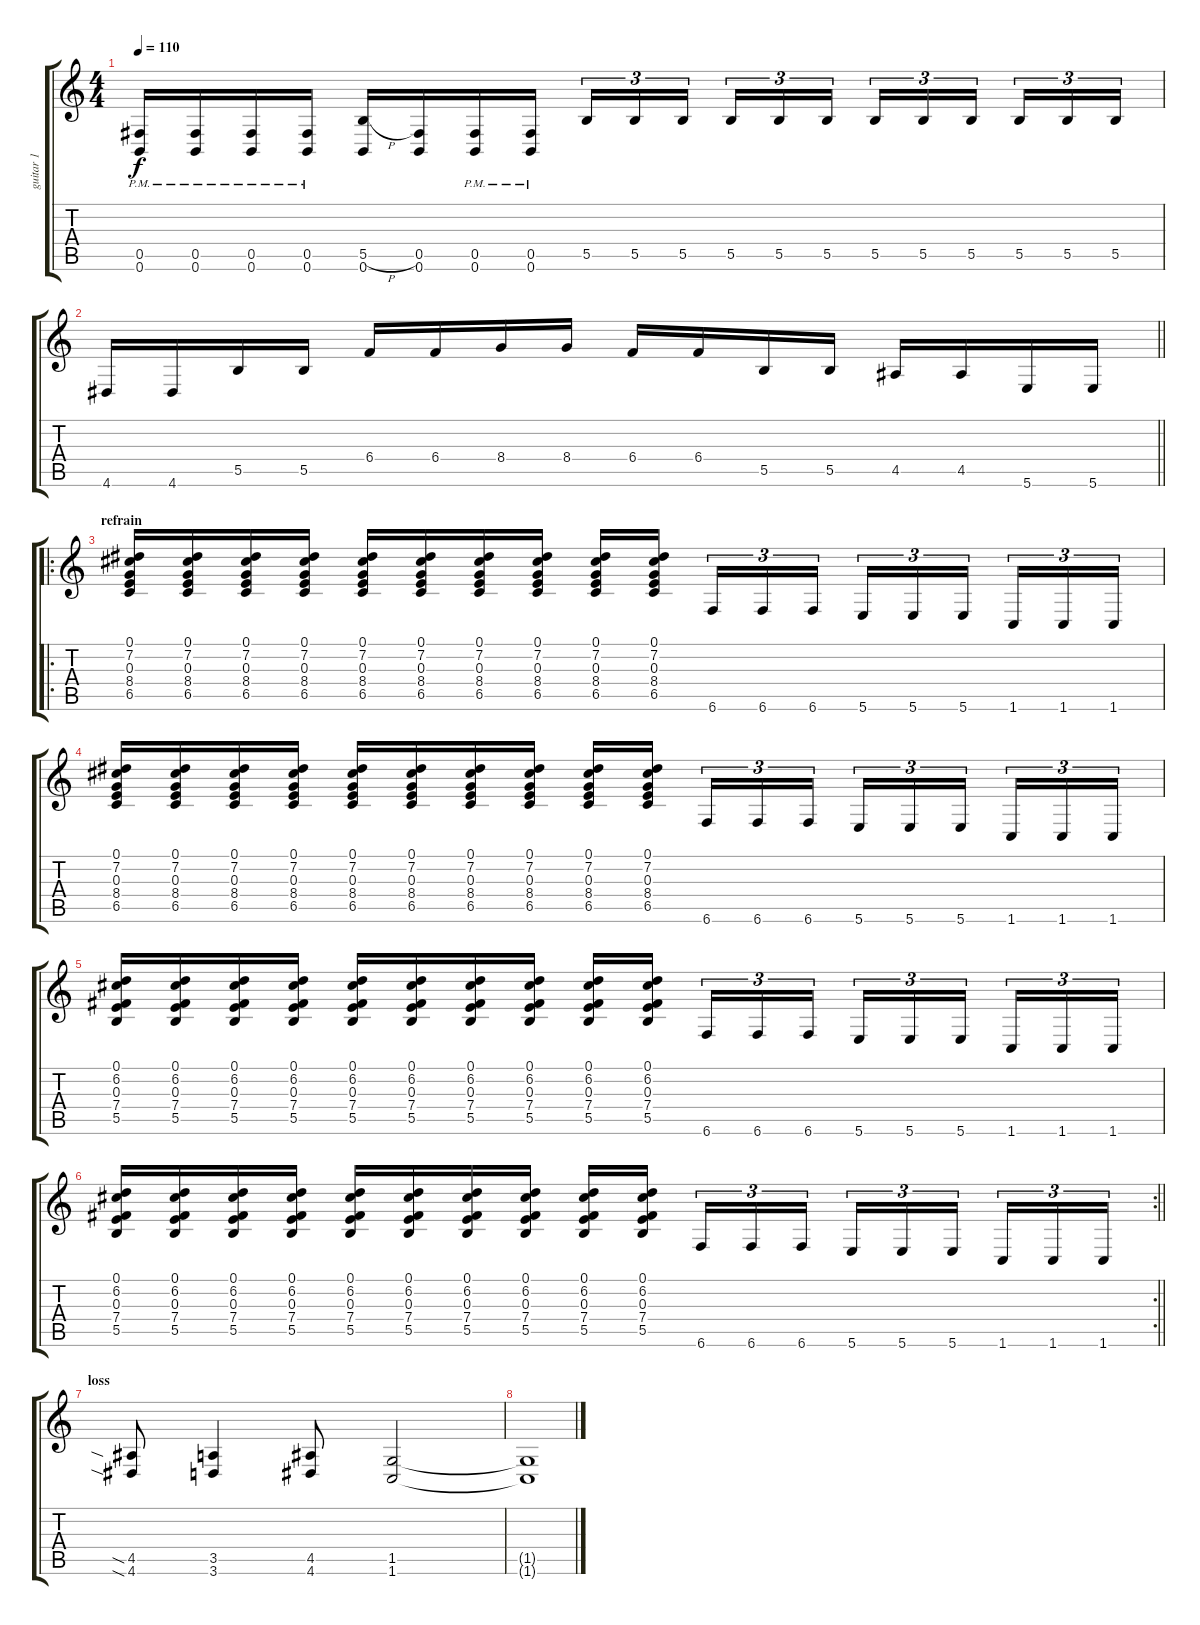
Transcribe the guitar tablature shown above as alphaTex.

\track ("guitar 1" "guitar 1") {instrument distortionguitar}
\staff {score tabs}
\tuning (Db4 Ab3 E3 B2 Gb2 B1) {hide}
\ts (4 4)
\tempo 110
\clef g2
\ks c
(0.5{pm} 0.6{pm}).16{dy f} (0.5{pm} 0.6{pm}).16 (0.5{pm} 0.6{pm}).16 (0.5{pm} 0.6{pm}).16 (5.5{h} 0.6).16 (0.5 0.6).16 (0.5{pm} 0.6{pm}).16 (0.5{pm} 0.6{pm}).16 5.5.16{tu (3 2)} 5.5.16{tu (3 2)} 5.5.16{tu (3 2) beam splitsecondary} 5.5.16{tu (3 2)} 5.5.16{tu (3 2)} 5.5.16{tu (3 2)} 5.5.16{tu (3 2)} 5.5.16{tu (3 2)} 5.5.16{tu (3 2) beam splitsecondary} 5.5.16{tu (3 2)} 5.5.16{tu (3 2)} 5.5.16{tu (3 2)} |
\barLineRight lightlight
4.6.16 4.6.16 5.5.16 5.5.16 6.4.16 6.4.16 8.4.16 8.4.16 6.4.16 6.4.16 5.5.16 5.5.16 4.5.16 4.5.16 5.6.16 5.6.16 |
\ro
\section ("" "refrain")
(0.1 7.2 0.3 8.4 6.5).16 (0.1 7.2 0.3 8.4 6.5).16 (0.1 7.2 0.3 8.4 6.5).16 (0.1 7.2 0.3 8.4 6.5).16 (0.1 7.2 0.3 8.4 6.5).16 (0.1 7.2 0.3 8.4 6.5).16 (0.1 7.2 0.3 8.4 6.5).16 (0.1 7.2 0.3 8.4 6.5).16 (0.1 7.2 0.3 8.4 6.5).16 (0.1 7.2 0.3 8.4 6.5).16{beam splitsecondary} 6.6.16{tu (3 2)} 6.6.16{tu (3 2)} 6.6.16{tu (3 2)} 5.6.16{tu (3 2)} 5.6.16{tu (3 2)} 5.6.16{tu (3 2) beam splitsecondary} 1.6.16{tu (3 2)} 1.6.16{tu (3 2)} 1.6.16{tu (3 2)} |
(0.1 7.2 0.3 8.4 6.5).16 (0.1 7.2 0.3 8.4 6.5).16 (0.1 7.2 0.3 8.4 6.5).16 (0.1 7.2 0.3 8.4 6.5).16 (0.1 7.2 0.3 8.4 6.5).16 (0.1 7.2 0.3 8.4 6.5).16 (0.1 7.2 0.3 8.4 6.5).16 (0.1 7.2 0.3 8.4 6.5).16 (0.1 7.2 0.3 8.4 6.5).16 (0.1 7.2 0.3 8.4 6.5).16{beam splitsecondary} 6.6.16{tu (3 2)} 6.6.16{tu (3 2)} 6.6.16{tu (3 2)} 5.6.16{tu (3 2)} 5.6.16{tu (3 2)} 5.6.16{tu (3 2) beam splitsecondary} 1.6.16{tu (3 2)} 1.6.16{tu (3 2)} 1.6.16{tu (3 2)} |
(0.1 6.2 0.3 7.4 5.5).16 (0.1 6.2 0.3 7.4 5.5).16 (0.1 6.2 0.3 7.4 5.5).16 (0.1 6.2 0.3 7.4 5.5).16 (0.1 6.2 0.3 7.4 5.5).16 (0.1 6.2 0.3 7.4 5.5).16 (0.1 6.2 0.3 7.4 5.5).16 (0.1 6.2 0.3 7.4 5.5).16 (0.1 6.2 0.3 7.4 5.5).16 (0.1 6.2 0.3 7.4 5.5).16{beam splitsecondary} 6.6.16{tu (3 2)} 6.6.16{tu (3 2)} 6.6.16{tu (3 2)} 5.6.16{tu (3 2)} 5.6.16{tu (3 2)} 5.6.16{tu (3 2) beam splitsecondary} 1.6.16{tu (3 2)} 1.6.16{tu (3 2)} 1.6.16{tu (3 2)} |
\rc 2
\barLineRight lightlight
(0.1 6.2 0.3 7.4 5.5).16 (0.1 6.2 0.3 7.4 5.5).16 (0.1 6.2 0.3 7.4 5.5).16 (0.1 6.2 0.3 7.4 5.5).16 (0.1 6.2 0.3 7.4 5.5).16 (0.1 6.2 0.3 7.4 5.5).16 (0.1 6.2 0.3 7.4 5.5).16 (0.1 6.2 0.3 7.4 5.5).16 (0.1 6.2 0.3 7.4 5.5).16 (0.1 6.2 0.3 7.4 5.5).16{beam splitsecondary} 6.6.16{tu (3 2)} 6.6.16{tu (3 2)} 6.6.16{tu (3 2)} 5.6.16{tu (3 2)} 5.6.16{tu (3 2)} 5.6.16{tu (3 2) beam splitsecondary} 1.6.16{tu (3 2)} 1.6.16{tu (3 2)} 1.6.16{tu (3 2)} |
\section ("" "loss")
(4.5{sia} 4.6{sia}).8 (3.5 3.6).4 (4.5 4.6).8 (1.5 1.6).2 |
(1.5{t} 1.6{t}).1
